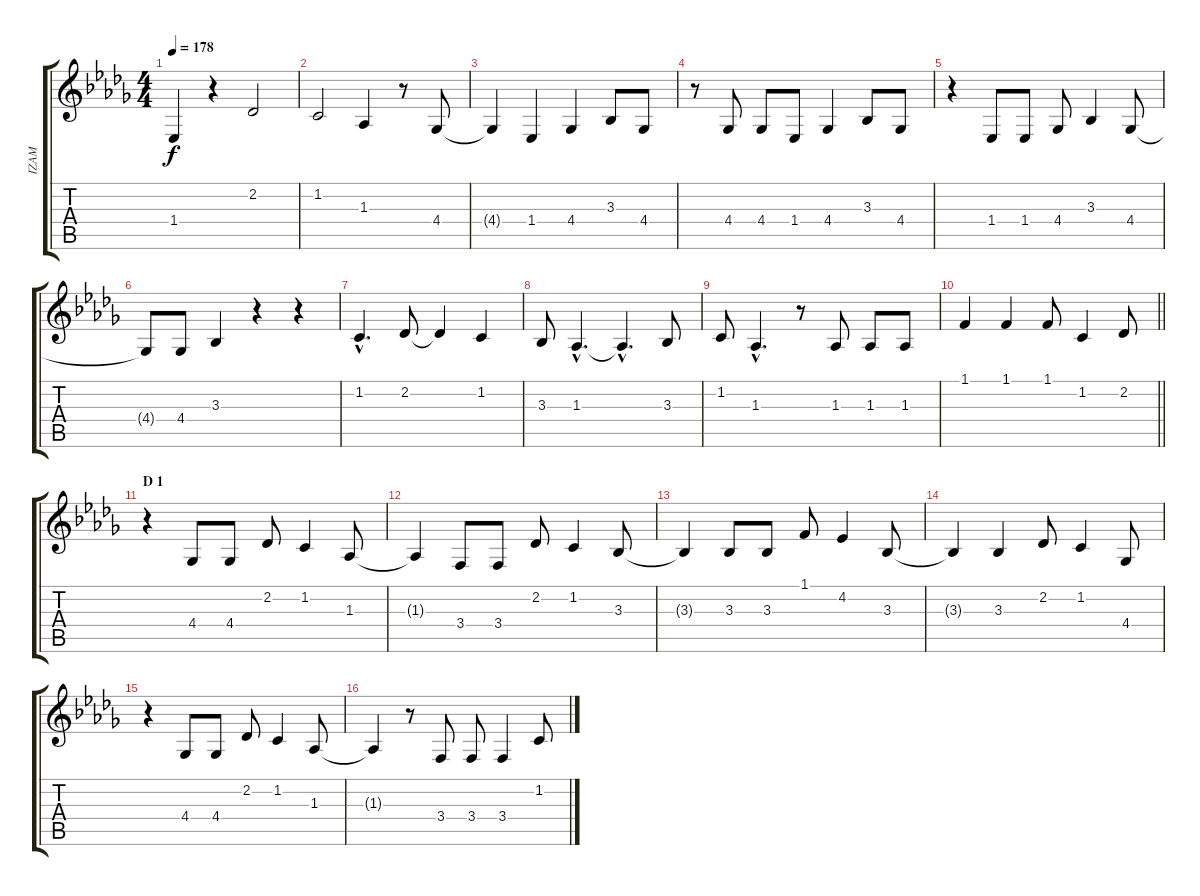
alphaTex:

\track ("IZAM" "IZAM") {instrument oboe}
\staff {score tabs}
\tuning (E4 B3 G3 D3 A2 E2) {hide}
\ts (4 4)
\tempo 178
\clef g2
\ks db
1.4.4{dy f} r.4 2.2.2 |
1.2.2 1.3.4 r.8 4.4.8 |
4.4{t}.4 1.4.4 4.4.4 3.3.8 4.4.8 |
r.8 4.4.8 4.4.8 1.4.8 4.4.4 3.3.8 4.4.8 |
r.4 1.4.8 1.4.8 4.4.8 3.3.4 4.4.8 |
4.4{t}.8 4.4.8 3.3.4 r.4 r.4 |
1.2{hac}.4{d} 2.2.8 2.2{t}.4 1.2.4 |
3.3.8 1.3{hac}.4{d} 1.3{hac t}.4{d} 3.3.8 |
1.2.8 1.3{hac}.4{d} r.8 1.3.8 1.3.8 1.3.8 |
\barLineRight lightlight
1.1.4 1.1.4 1.1.8 1.2.4 2.2.8 |
\section ("" "D 1")
r.4 4.4.8 4.4.8 2.2.8 1.2.4 1.3.8 |
1.3{t}.4 3.4.8 3.4.8 2.2.8 1.2.4 3.3.8 |
3.3{t}.4 3.3.8 3.3.8 1.1.8 4.2.4 3.3.8 |
3.3{t}.4 3.3.4 2.2.8 1.2.4 4.4.8 |
r.4 4.4.8 4.4.8 2.2.8 1.2.4 1.3.8 |
1.3{t}.4 r.8 3.4.8 3.4.8 3.4.4 1.2.8
